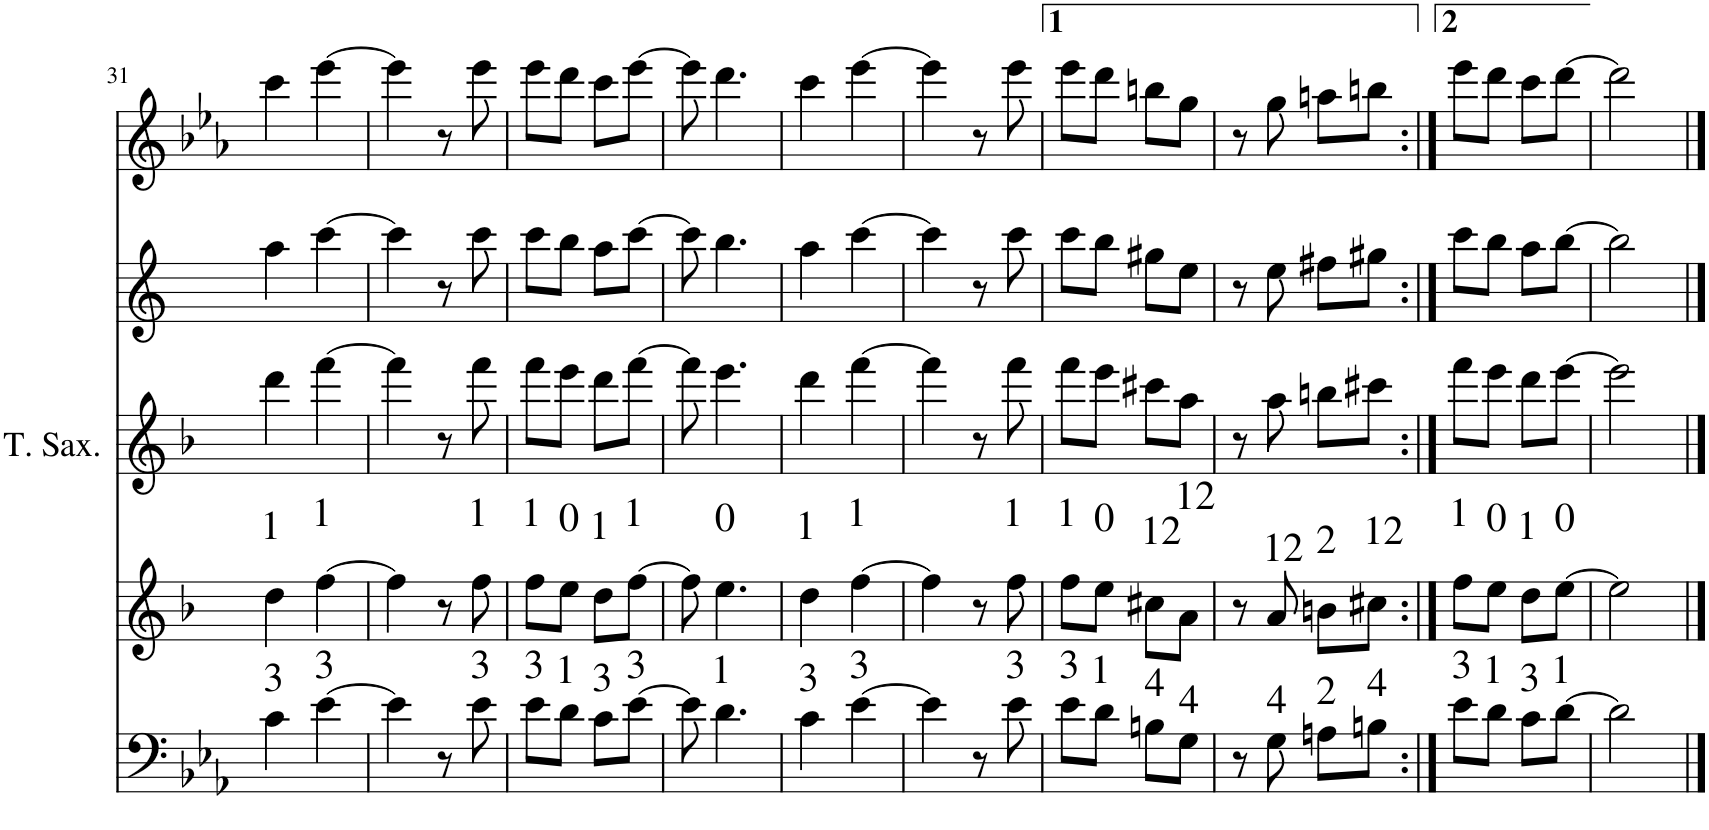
**kern	**kern	**kern	**kern	**kern
*part5	*part4	*part3	*part2	*part1
*staff5	*staff4	*staff3	*staff2	*staff1
*I"Trombone	*I"Trompete Bb	*I"Tenor Saxophone	*I"Saxofone Alto	*I"Flauta
*I'Trb	*I'Tpt	*I'T. Sax.	*	*I'Fl
!!LO:PB:g=z
*clefF4	*clefG2	*clefG2	*clefG2	*clefG2
*	*Trd1c2	*Trd8c14	*Trd5c9	*
*k[b-e-a-]	*k[b-]	*k[b-]	*k[]	*k[b-e-a-]
*E-:	*F:	*F:	*	*E-:
*M2/4	*M2/4	*M2/4	*M2/4	*M2/4
=31	=31	=31	=31	=31
!	!LO:TX:a:t=1	!	!	!
!LO:TX:a:t=3	!	!	!	!
4c\	4dd\	4ddd\	4aa\	4ccc\
!	!LO:TX:a:t=1	!	!	!
!LO:TX:a:t=3	!	!	!	!
[4e-\	[4ff\	[4fff\	[4ccc\	[4eee-\
=32	=32	=32	=32	=32
4e-\]	4ff\]	4fff\]	4ccc\]	4eee-\]
8r	8r	8r	8r	8r
!	!LO:TX:a:t=1	!	!	!
!LO:TX:a:t=3	!	!	!	!
8e-\	8ff\	8fff\	8ccc\	8eee-\
=33	=33	=33	=33	=33
!	!LO:TX:a:t=1	!	!	!
!LO:TX:a:t=3	!	!	!	!
8e-\L	8ff\L	8fff\L	8ccc\L	8eee-\L
!	!LO:TX:a:t=0	!	!	!
!LO:TX:a:t=1	!	!	!	!
8d\J	8ee\J	8eee\J	8bb\J	8ddd\J
!	!LO:TX:a:t=1	!	!	!
!LO:TX:a:t=3	!	!	!	!
8c\L	8dd\L	8ddd\L	8aa\L	8ccc\L
!	!LO:TX:a:t=1	!	!	!
!LO:TX:a:t=3	!	!	!	!
[8e-\J	[8ff\J	[8fff\J	[8ccc\J	[8eee-\J
=34	=34	=34	=34	=34
8e-\]	8ff\]	8fff\]	8ccc\]	8eee-\]
!	!LO:TX:a:t=0	!	!	!
!LO:TX:a:t=1	!	!	!	!
4.d\	4.ee\	4.eee\	4.bb\	4.ddd\
=35	=35	=35	=35	=35
!	!LO:TX:a:t=1	!	!	!
!LO:TX:a:t=3	!	!	!	!
4c\	4dd\	4ddd\	4aa\	4ccc\
!	!LO:TX:a:t=1	!	!	!
!LO:TX:a:t=3	!	!	!	!
[4e-\	[4ff\	[4fff\	[4ccc\	[4eee-\
=36	=36	=36	=36	=36
4e-\]	4ff\]	4fff\]	4ccc\]	4eee-\]
8r	8r	8r	8r	8r
!	!LO:TX:a:t=1	!	!	!
!LO:TX:a:t=3	!	!	!	!
8e-\	8ff\	8fff\	8ccc\	8eee-\
=37	=37	=37	=37	=37
!	!LO:TX:a:t=1	!	!	!
!LO:TX:a:t=3	!	!	!	!
8e-\L	8ff\L	8fff\L	8ccc\L	8eee-\L
!	!LO:TX:a:t=0	!	!	!
!LO:TX:a:t=1	!	!	!	!
8d\J	8ee\J	8eee\J	8bb\J	8ddd\J
!	!LO:TX:a:t=12	!	!	!
!LO:TX:a:t=4	!	!	!	!
8Bn\L	8cc#X\L	8ccc#X\L	8gg#X\L	8bbn\L
!	!LO:TX:a:t=12	!	!	!
!LO:TX:a:t=4	!	!	!	!
8G\J	8a\J	8aa\J	8ee\J	8gg\J
=38	=38	=38	=38	=38
8r	8r	8r	8r	8r
!	!LO:TX:a:t=12	!	!	!
!LO:TX:a:t=4	!	!	!	!
8G\	8a/	8aa\	8ee\	8gg\
!	!LO:TX:a:t=2	!	!	!
!LO:TX:a:t=2	!	!	!	!
8An\L	8bn\L	8bbn\L	8ff#X\L	8aan\L
!	!LO:TX:a:t=12	!	!	!
!LO:TX:a:t=4	!	!	!	!
8Bn\J	8cc#X\J	8ccc#X\J	8gg#X\J	8bbn\J
=39:|!	=39:|!	=39:|!	=39:|!	=39:|!
!	!LO:TX:a:t=1	!	!	!
!LO:TX:a:t=3	!	!	!	!
8e-\L	8ff\L	8fff\L	8ccc\L	8eee-\L
!	!LO:TX:a:t=0	!	!	!
!LO:TX:a:t=1	!	!	!	!
8d\J	8ee\J	8eee\J	8bb\J	8ddd\J
!	!LO:TX:a:t=1	!	!	!
!LO:TX:a:t=3	!	!	!	!
8c\L	8dd\L	8ddd\L	8aa\L	8ccc\L
!	!LO:TX:a:t=0	!	!	!
!LO:TX:a:t=1	!	!	!	!
[8d\J	[8ee\J	[8eee\J	[8bb\J	[8ddd\J
=40	=40	=40	=40	=40
2d\]	2ee\]	2eee\]	2bb\]	2ddd\]
==	==	==	==	==
*-	*-	*-	*-	*-
